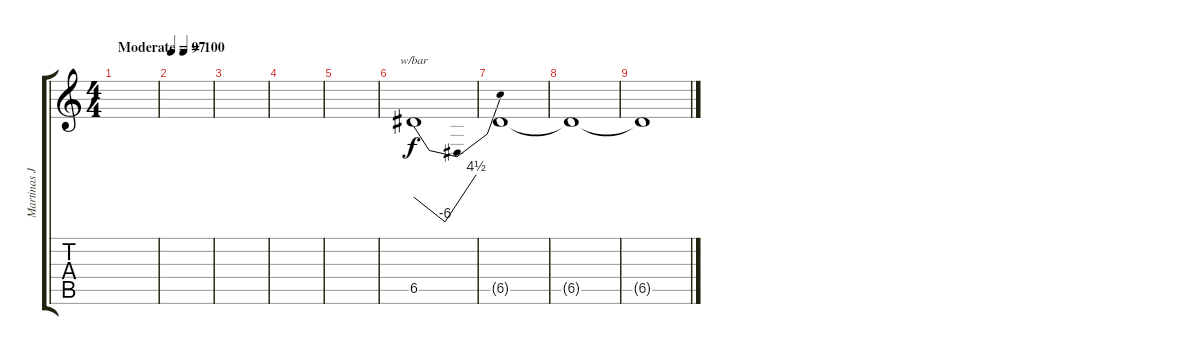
\track ("Martinas Jabs" "Martinas J") {instrument distortionguitar}
\staff {score tabs}
\tuning (E4 B3 G3 D3 A2 E2) {hide}
\ts (4 4)
\tempo (100 "Moderate")
\clef g2
\ks c
|
\tempo 97
|
|
|
|
6.5.1{tbe (dip default 0 0 30 -24 60 18) volume 11} |
6.5{t}.1 |
6.5{t}.1 |
6.5{t}.1
